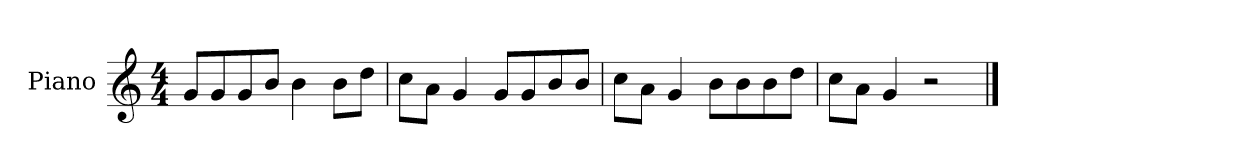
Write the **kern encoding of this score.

**kern
*part1
*staff1
*I"Piano
*I'P-no
*clefG2
*k[]
*M4/4
*MM90
=1
8g/L
8g/
8g/
8b/J
4b\
8b\L
8dd\J
=2
8cc\L
8a\J
4g/
8g/L
8g/
8b/
8b/J
=3
8cc\L
8a\J
4g/
8b\L
8b\
8b\
8dd\J
=4
8cc\L
8a\J
4g/
2r
==
*-
